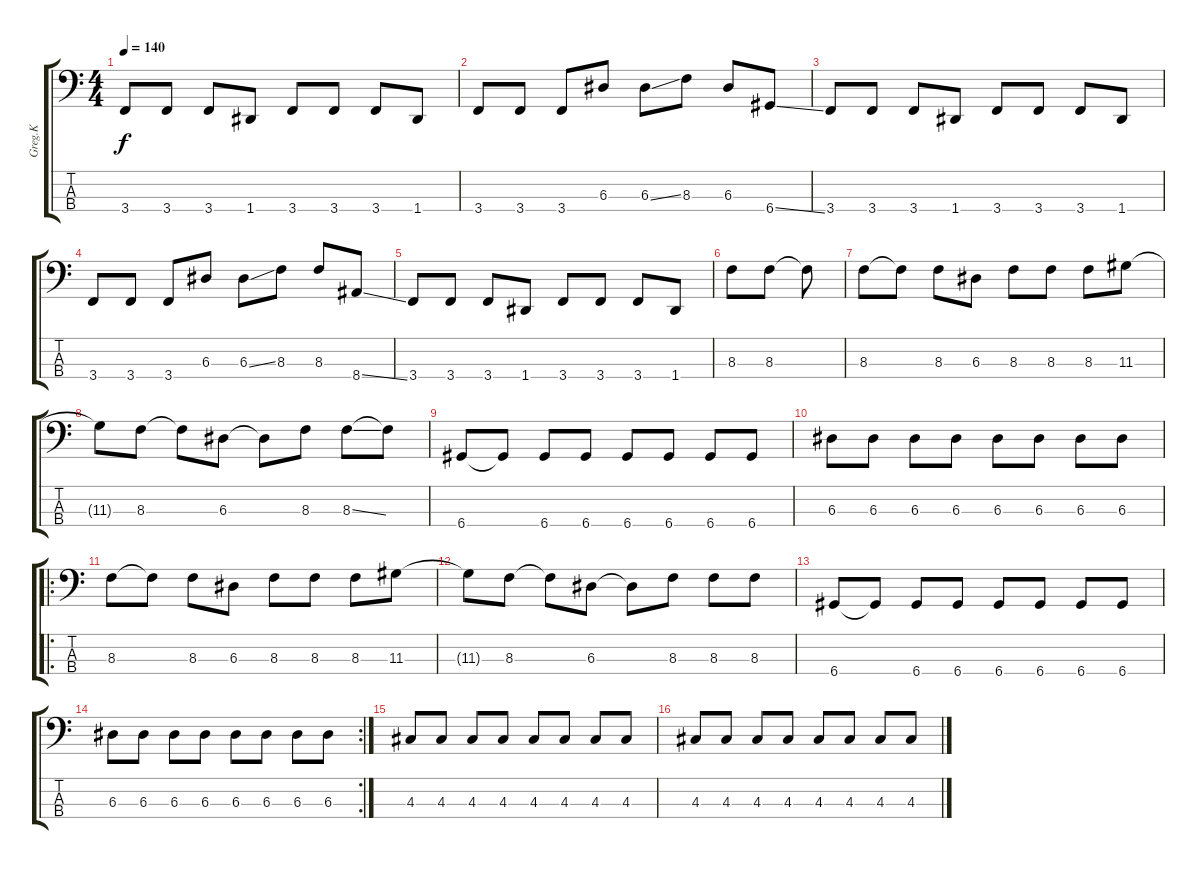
\track ("Greg.K" "Greg.K") {instrument electricbassfinger}
\staff {score tabs}
\tuning (G2 D2 A1 D1) {hide}
\ts (4 4)
\tempo 140
\clef f4
\ks c
3.4.8{dy f} 3.4.8 3.4.8 1.4.8 3.4.8 3.4.8 3.4.8 1.4.8 |
3.4.8 3.4.8 3.4.8 6.3.8 6.3{ss}.8 8.3.8 6.3.8 6.4{ss}.8 |
3.4.8 3.4.8 3.4.8 1.4.8 3.4.8 3.4.8 3.4.8 1.4.8 |
3.4.8 3.4.8 3.4.8 6.3.8 6.3{ss}.8 8.3.8 8.3.8 8.4{ss}.8 |
3.4.8 3.4.8 3.4.8 1.4.8 3.4.8 3.4.8 3.4.8 1.4.8 |
8.3.8 8.3.8 8.3{t}.8 |
8.3.8 8.3{t}.8 8.3.8 6.3.8 8.3.8 8.3.8 8.3.8 11.3.8 |
11.3{t}.8 8.3.8 8.3{t}.8 6.3.8 6.3{t}.8 8.3.8 8.3{ss}.8 8.3{t}.8 |
6.4.8 6.4{t}.8 6.4.8 6.4.8 6.4.8 6.4.8 6.4.8 6.4.8 |
6.3.8 6.3.8 6.3.8 6.3.8 6.3.8 6.3.8 6.3.8 6.3.8 |
\ro
8.3.8 8.3{t}.8 8.3.8 6.3.8 8.3.8 8.3.8 8.3.8 11.3.8 |
11.3{t}.8 8.3.8 8.3{t}.8 6.3.8 6.3{t}.8 8.3.8 8.3.8 8.3.8 |
6.4.8 6.4{t}.8 6.4.8 6.4.8 6.4.8 6.4.8 6.4.8 6.4.8 |
\rc 2
6.3.8 6.3.8 6.3.8 6.3.8 6.3.8 6.3.8 6.3.8 6.3.8 |
4.3.8 4.3.8 4.3.8 4.3.8 4.3.8 4.3.8 4.3.8 4.3.8 |
4.3.8 4.3.8 4.3.8 4.3.8 4.3.8 4.3.8 4.3.8 4.3.8
